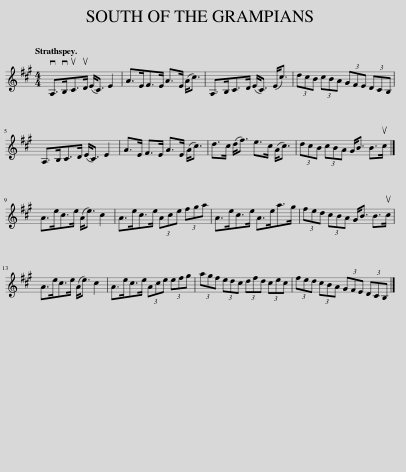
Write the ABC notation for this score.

X:1
L:1/8
Q:1/4=120
M:4/4
I:linebreak $
K:A
V:1 treble
V:1
 vA,>vB,uC>uD (E<C) E2 | A>EF>E A>E (A<c) | A,>B,C>D (E<C) (E<c) | (3dcB (3cBA (3GFE (3DCB, |$ A,>B,C>D (E<C) E2 | %5
 A>E F>E A>E (A<c) | d>c (d<f) e>c (A<c) | (3dcB (3cBA G<B B>uc |]$ A>ec>e (A<e) c2 | A>ec>e (3Ace (3fga | %10
 A>ec>e A>ea>g | (3fed (3cBA G<B B>uc |$ A>ec>e (A<e) c2 | A>ec>e (3Ace (3efg | (3agf (3edc (3dfd (3cec | %15
 (3fed (3cBA (3GFE (3DCB, |] %16
